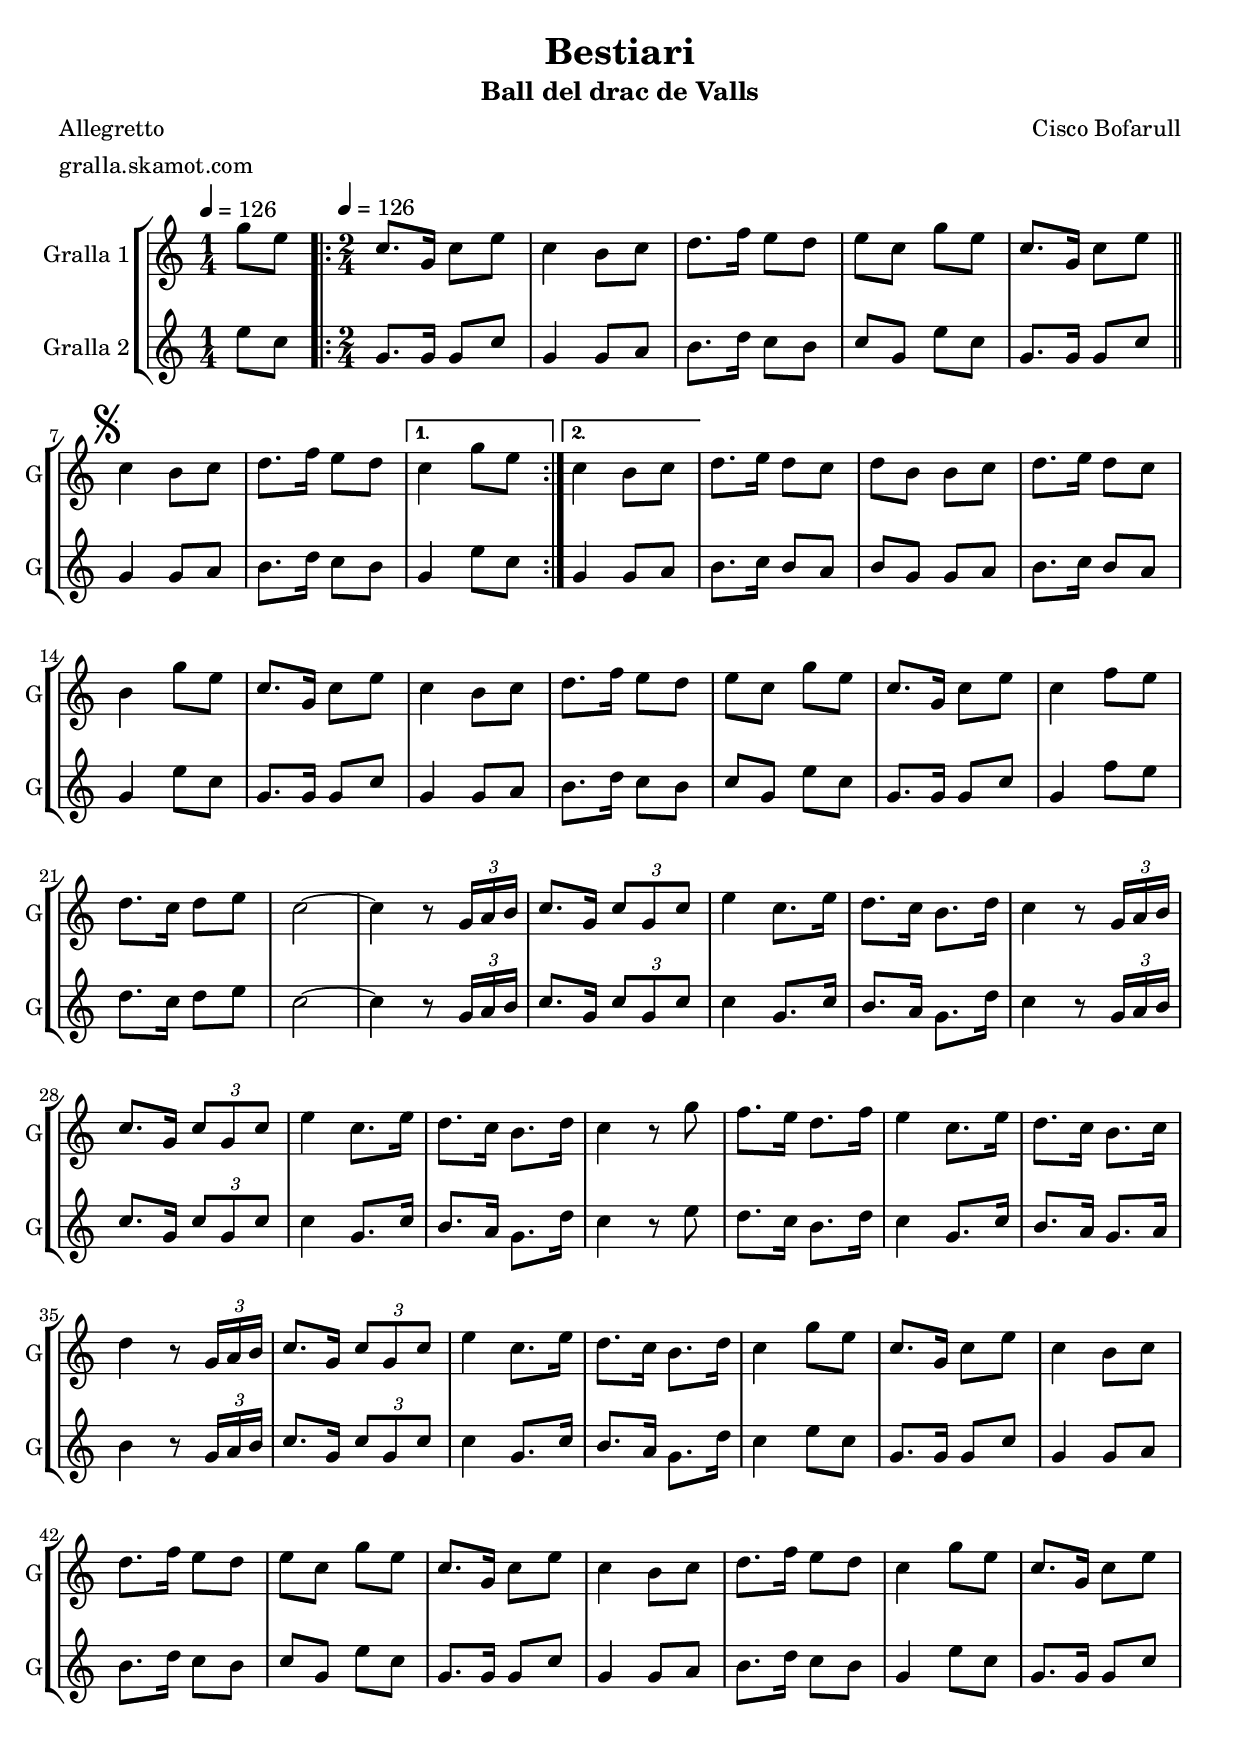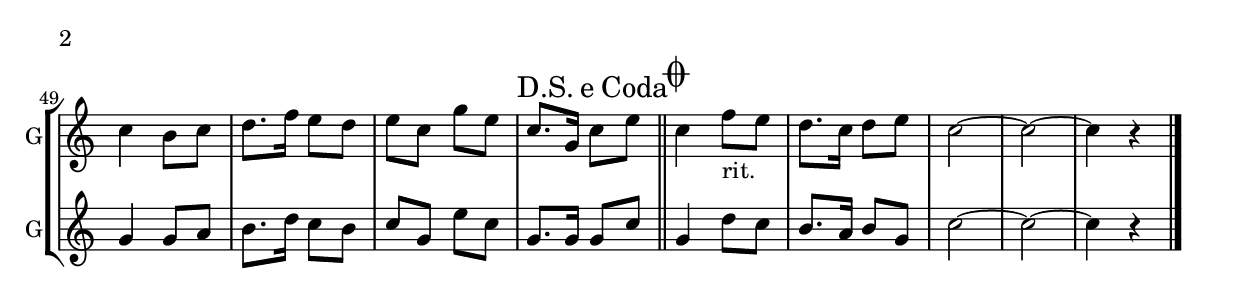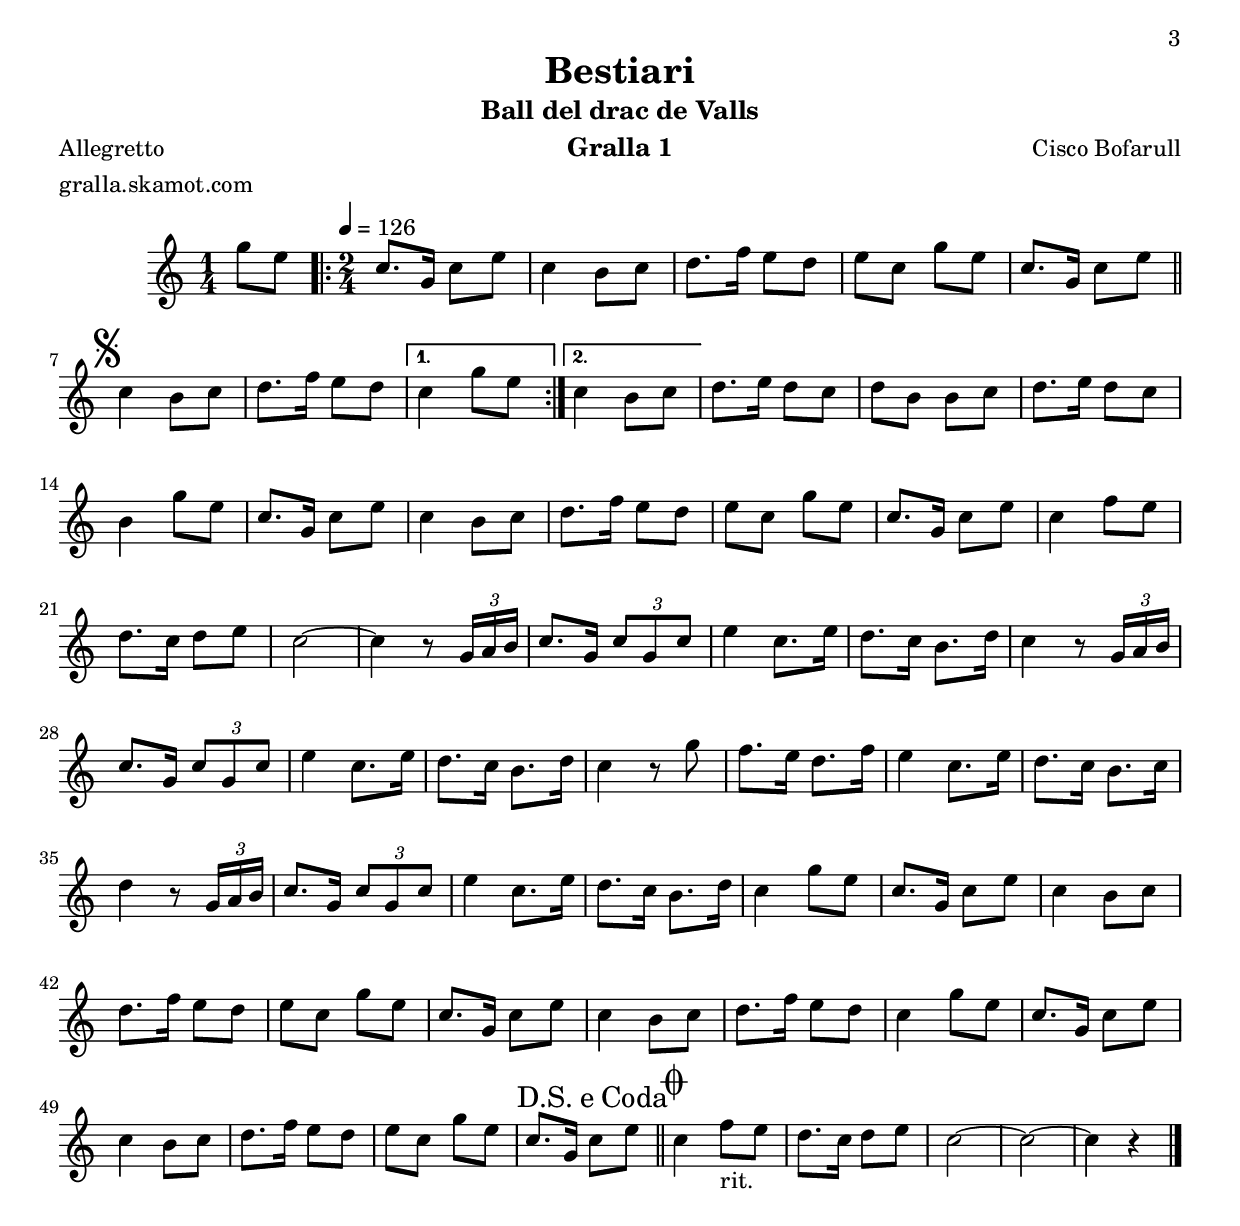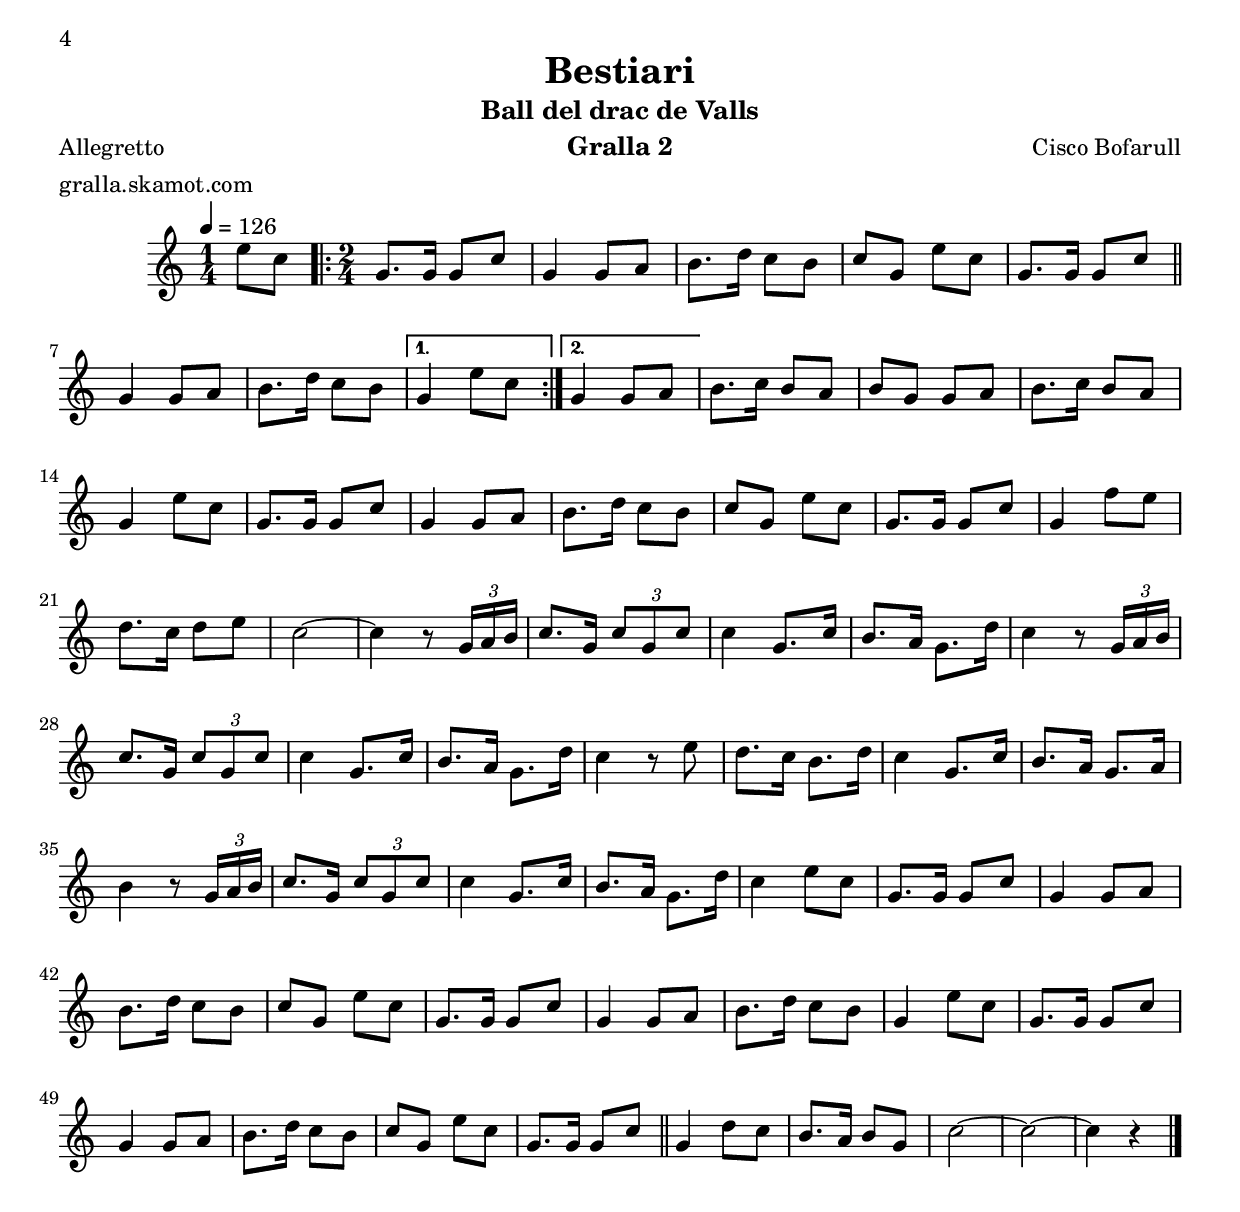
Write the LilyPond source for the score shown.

\version "2.16.2"

\header {
  dedication=""
  title="Bestiari"
  subtitle="Ball del drac de Valls"
  subsubtitle=""
  poet="Allegretto"
  meter="gralla.skamot.com"
  piece=""
  composer="Cisco Bofarull"
  arranger=""
  opus=""
  instrument=""
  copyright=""
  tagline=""
}

liniaroAa =
\relative g''
{
  \clef treble
  \key c \major
  \time 1/4
  g8 e \tempo 4 = 126  |
  \time 2/4   \repeat volta 2 { c8. g16 c8 e  |
  c4 b8 c  |
  d8. f16 e8 d  |
  %05
  e8 c g' e  |
  c8. g16 c8 e  \bar "||"
  \mark \markup {\musicglyph #"scripts.segno"} c4 b8 c  |
  d8. f16 e8 d }
  \alternative { { c4 g'8 e }
  %10
  { c4 b8 c } }
  d8. e16 d8 c  |
  d8 b b c  |
  d8. e16 d8 c  |
  b4 g'8 e  |
  %15
  c8. g16 c8 e  |
  c4 b8 c  |
  d8. f16 e8 d  |
  e8 c g' e  |
  c8. g16 c8 e  |
  %20
  c4 f8 e  |
  d8. c16 d8 e  |
  c2 ~  |
  c4 r8 \times 2/3 { g16 a b }  |
  c8. g16 \times 2/3 { c8 g c }  |
  %25
  e4 c8. e16  |
  d8. c16 b8. d16  |
  c4 r8 \times 2/3 { g16 a b }  |
  c8. g16 \times 2/3 { c8 g c }  |
  e4 c8. e16  |
  %30
  d8. c16 b8. d16  |
  c4 r8 g'  |
  f8. e16 d8. f16  |
  e4 c8. e16  |
  d8. c16 b8. c16  |
  %35
  d4 r8 \times 2/3 { g,16 a b }  |
  c8. g16 \times 2/3 { c8 g c }  |
  e4 c8. e16  |
  d8. c16 b8. d16  |
  c4 g'8 e  |
  %40
  c8. g16 c8 e  |
  c4 b8 c  |
  d8. f16 e8 d  |
  e8 c g' e  |
  c8. g16 c8 e  |
  %45
  c4 b8 c  |
  d8. f16 e8 d  |
  c4 g'8 e  |
  c8. g16 c8 e  |
  c4 b8 c  |
  %50
  d8. f16 e8 d  |
  e8 c g' e  |
  \mark \markup {D.S. e Coda} c8. g16 c8 e  \bar "||"
  \mark \markup {\musicglyph #"scripts.coda"} c4 f8 _"rit." e  |
  d8. c16 d8 e  |
  %55
  c2 ~  |
  c2 ~  |
  c4 r  \bar "|."
}

liniaroAb =
\relative e''
{
  \tempo 4 = 126
  \clef treble
  \key c \major
  \time 1/4
  e8 c  |
  \time 2/4   \repeat volta 2 { g8. g16 g8 c  |
  g4 g8 a  |
  b8. d16 c8 b  |
  %05
  c8 g e' c  |
  g8. g16 g8 c  \bar "||"
  g4 g8 a  |
  b8. d16 c8 b }
  \alternative { { g4 e'8 c }
  %10
  { g4 g8 a } }
  b8. c16 b8 a  |
  b8 g g a  |
  b8. c16 b8 a  |
  g4 e'8 c  |
  %15
  g8. g16 g8 c  |
  g4 g8 a  |
  b8. d16 c8 b  |
  c8 g e' c  |
  g8. g16 g8 c  |
  %20
  g4 f'8 e  |
  d8. c16 d8 e  |
  c2 ~  |
  c4 r8 \times 2/3 { g16 a b }  |
  c8. g16 \times 2/3 { c8 g c }  |
  %25
  c4 g8. c16  |
  b8. a16 g8. d'16  |
  c4 r8 \times 2/3 { g16 a b }  |
  c8. g16 \times 2/3 { c8 g c }  |
  c4 g8. c16  |
  %30
  b8. a16 g8. d'16  |
  c4 r8 e  |
  d8. c16 b8. d16  |
  c4 g8. c16  |
  b8. a16 g8. a16  |
  %35
  b4 r8 \times 2/3 { g16 a b }  |
  c8. g16 \times 2/3 { c8 g c }  |
  c4 g8. c16  |
  b8. a16 g8. d'16  |
  c4 e8 c  |
  %40
  g8. g16 g8 c  |
  g4 g8 a  |
  b8. d16 c8 b  |
  c8 g e' c  |
  g8. g16 g8 c  |
  %45
  g4 g8 a  |
  b8. d16 c8 b  |
  g4 e'8 c  |
  g8. g16 g8 c  |
  g4 g8 a  |
  %50
  b8. d16 c8 b  |
  c8 g e' c  |
  g8. g16 g8 c  \bar "||"
  g4 d'8 c  |
  b8. a16 b8 g  |
  %55
  c2 ~  |
  c2 ~  |
  c4 r  \bar "|."
}

\bookpart {
  \score {
    \new StaffGroup {
      \override Score.RehearsalMark.self-alignment-X = #LEFT
      <<
        \new Staff \with {instrumentName = #"Gralla 1" shortInstrumentName = #"G"} \liniaroAa
        \new Staff \with {instrumentName = #"Gralla 2" shortInstrumentName = #"G"} \liniaroAb
      >>
    }
    \layout {}
  }
  \score { \unfoldRepeats
    \new StaffGroup {
      \override Score.RehearsalMark.self-alignment-X = #LEFT
      <<
        \new Staff \with {instrumentName = #"Gralla 1" shortInstrumentName = #"G"} \liniaroAa
        \new Staff \with {instrumentName = #"Gralla 2" shortInstrumentName = #"G"} \liniaroAb
      >>
    }
    \midi {
      \set Staff.midiInstrument = "oboe"
      \set DrumStaff.midiInstrument = "drums"
    }
  }
}

\bookpart {
  \header {instrument="Gralla 1"}
  \score {
    \new StaffGroup {
      \override Score.RehearsalMark.self-alignment-X = #LEFT
      <<
        \new Staff \liniaroAa
      >>
    }
    \layout {}
  }
  \score { \unfoldRepeats
    \new StaffGroup {
      \override Score.RehearsalMark.self-alignment-X = #LEFT
      <<
        \new Staff \liniaroAa
      >>
    }
    \midi {
      \set Staff.midiInstrument = "oboe"
      \set DrumStaff.midiInstrument = "drums"
    }
  }
}

\bookpart {
  \header {instrument="Gralla 2"}
  \score {
    \new StaffGroup {
      \override Score.RehearsalMark.self-alignment-X = #LEFT
      <<
        \new Staff \liniaroAb
      >>
    }
    \layout {}
  }
  \score { \unfoldRepeats
    \new StaffGroup {
      \override Score.RehearsalMark.self-alignment-X = #LEFT
      <<
        \new Staff \liniaroAb
      >>
    }
    \midi {
      \set Staff.midiInstrument = "oboe"
      \set DrumStaff.midiInstrument = "drums"
    }
  }
}

